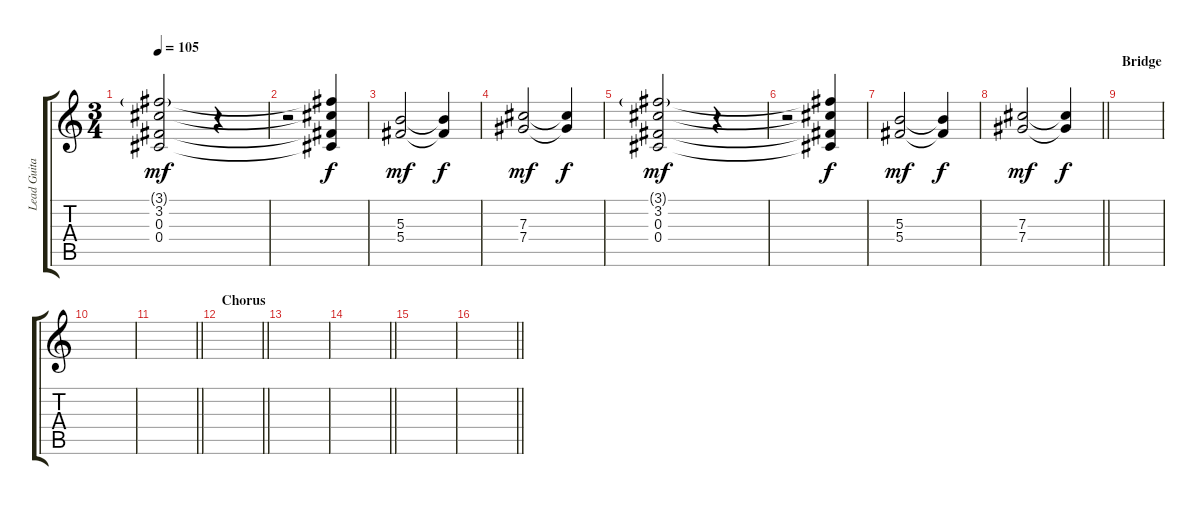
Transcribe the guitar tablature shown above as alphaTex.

\track ("Lead Guitar" "Lead Guita") {instrument overdrivenguitar}
\staff {score tabs}
\tuning (Eb4 Bb3 Gb3 Db3 Ab2 Eb2) {hide}
\ts (3 4)
\tempo 105
\clef g2
\ks c
(3.1{g} 3.2 0.3 0.4).2{dy mf} r.4 |
r.2 (3.1{t} 3.2{t} 0.3{t} 0.4{t}).4{dy f} |
(5.3 5.4).2{dy mf} (5.3{t} 5.4{t}).4{dy f} |
(7.3 7.4).2{dy mf} (7.3{t} 7.4{t}).4{dy f} |
(3.1{g} 3.2 0.3 0.4).2{dy mf} r.4 |
r.2 (3.1{t} 3.2{t} 0.3{t} 0.4{t}).4{dy f} |
(5.3 5.4).2{dy mf} (5.3{t} 5.4{t}).4{dy f} |
\barLineRight lightlight
(7.3 7.4).2{dy mf} (7.3{t} 7.4{t}).4{dy f} |
\section ("" "Bridge")
|
|
\barLineRight lightlight
|
\section ("" "Chorus")
\barLineRight lightlight
|
|
\barLineRight lightlight
|
|
\barLineRight lightlight
